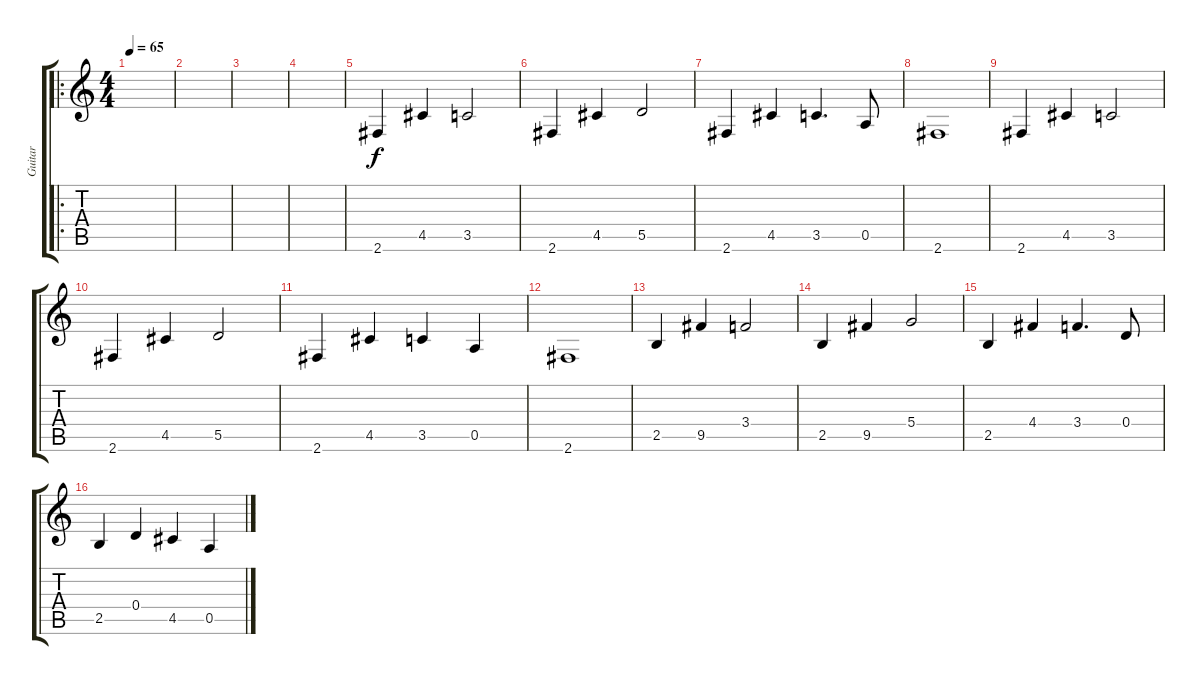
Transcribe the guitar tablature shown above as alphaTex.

\track ("Guitar" "Guitar") {instrument distortionguitar}
\staff {score tabs}
\tuning (E4 B3 G3 D3 A2 E2) {hide}
\ro
\ts (4 4)
\tempo 65
\clef g2
\ks c
|
|
|
|
2.6.4 4.5.4 3.5.2 |
2.6.4 4.5.4 5.5.2 |
2.6.4 4.5.4 3.5.4{d} 0.5.8 |
2.6.1 |
2.6.4 4.5.4 3.5.2 |
2.6.4 4.5.4 5.5.2 |
2.6.4 4.5.4 3.5.4 0.5.4 |
2.6.1 |
2.5.4 9.5.4 3.4.2 |
2.5.4 9.5.4 5.4.2 |
2.5.4 4.4.4 3.4.4{d} 0.4.8 |
2.5.4 0.4.4 4.5.4 0.5.4
